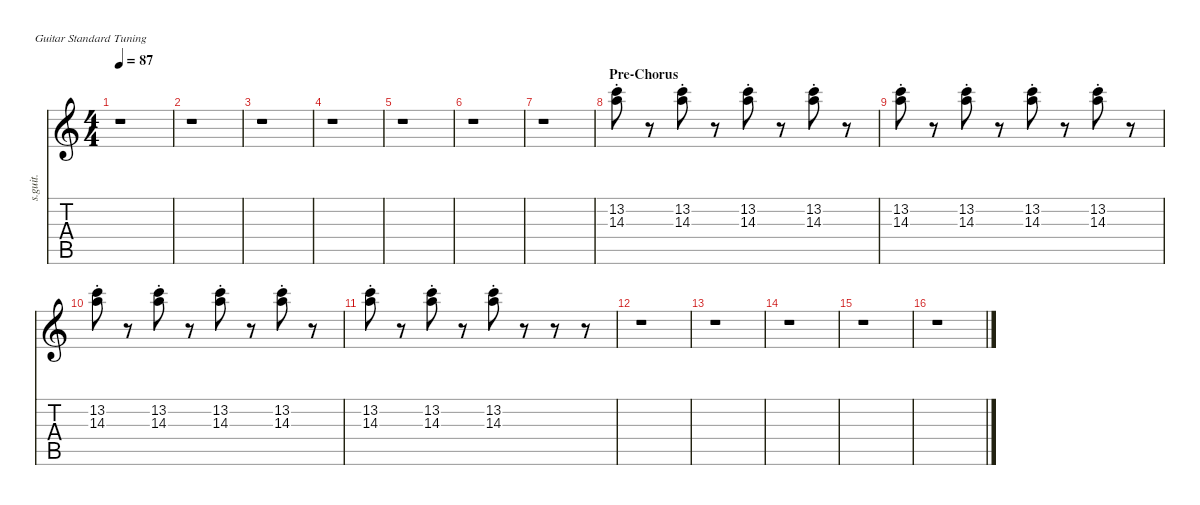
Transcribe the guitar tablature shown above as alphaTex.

\defaultSystemsLayout 4
\hideDynamics
\bracketExtendMode nobrackets
\track ("The Section Quartet (High Strings)" "s.guit.") {instrument violin}
\staff {score tabs}
\tuning (E4 B3 G3 D3 A2 E2)
\displaytranspose 12
\ts (4 4)
\tempo 87
\clef g2
\ks c
r.1{dy f} |
r.1 |
r.1 |
r.1 |
r.1 |
r.1 |
r.1 |
\section ("" "Pre-Chorus")
(13.2{st} 14.3{st}).8{lyrics (0 "") lyrics (1 "") lyrics (2 "") lyrics (3 "") lyrics (4 "")} r.8 (13.2{st} 14.3{st}).8{lyrics (0 "") lyrics (1 "") lyrics (2 "") lyrics (3 "") lyrics (4 "")} r.8 (13.2{st} 14.3{st}).8{lyrics (0 "") lyrics (1 "") lyrics (2 "") lyrics (3 "") lyrics (4 "")} r.8 (13.2{st} 14.3{st}).8{lyrics (0 "") lyrics (1 "") lyrics (2 "") lyrics (3 "") lyrics (4 "")} r.8 |
(13.2{st} 14.3{st}).8{lyrics (0 "") lyrics (1 "") lyrics (2 "") lyrics (3 "") lyrics (4 "")} r.8 (13.2{st} 14.3{st}).8{lyrics (0 "") lyrics (1 "") lyrics (2 "") lyrics (3 "") lyrics (4 "")} r.8 (13.2{st} 14.3{st}).8{lyrics (0 "") lyrics (1 "") lyrics (2 "") lyrics (3 "") lyrics (4 "")} r.8 (13.2{st} 14.3{st}).8{lyrics (0 "") lyrics (1 "") lyrics (2 "") lyrics (3 "") lyrics (4 "")} r.8 |
(13.2{st} 14.3{st}).8{lyrics (0 "") lyrics (1 "") lyrics (2 "") lyrics (3 "") lyrics (4 "")} r.8 (13.2{st} 14.3{st}).8{lyrics (0 "") lyrics (1 "") lyrics (2 "") lyrics (3 "") lyrics (4 "")} r.8 (13.2{st} 14.3{st}).8{lyrics (0 "") lyrics (1 "") lyrics (2 "") lyrics (3 "") lyrics (4 "")} r.8 (13.2{st} 14.3{st}).8{lyrics (0 "") lyrics (1 "") lyrics (2 "") lyrics (3 "") lyrics (4 "")} r.8 |
(13.2{st} 14.3{st}).8{lyrics (0 "") lyrics (1 "") lyrics (2 "") lyrics (3 "") lyrics (4 "")} r.8 (13.2{st} 14.3{st}).8{lyrics (0 "") lyrics (1 "") lyrics (2 "") lyrics (3 "") lyrics (4 "")} r.8 (13.2{st} 14.3{st}).8{lyrics (0 "") lyrics (1 "") lyrics (2 "") lyrics (3 "") lyrics (4 "")} r.8 r.8 r.8 |
r.1 |
r.1 |
r.1 |
r.1 |
r.1
